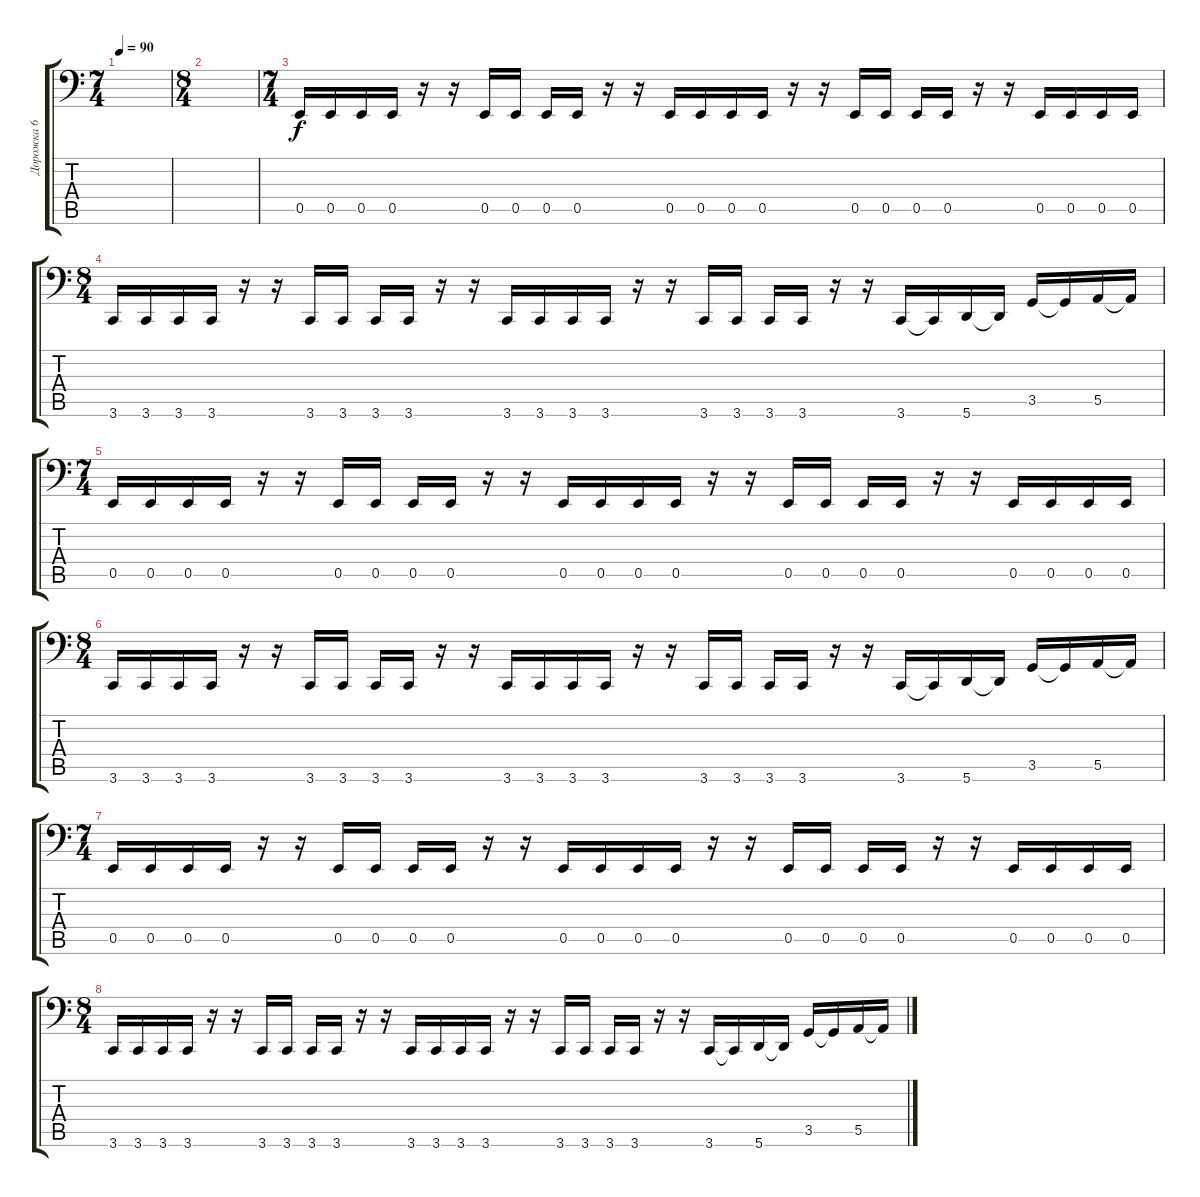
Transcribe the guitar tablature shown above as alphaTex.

\track ("Дорожка 6" "Дорожка 6") {instrument acousticbass}
\staff {score tabs}
\tuning (B2 Gb2 D2 A1 E1 A0) {hide}
\ts (7 4)
\tempo 90
\clef f4
\ks c
|
\ts (8 4)
|
\ts (7 4)
0.5.16 0.5.16 0.5.16 0.5.16 r.16 r.16 0.5.16 0.5.16 0.5.16 0.5.16 r.16 r.16 0.5.16 0.5.16 0.5.16 0.5.16 r.16 r.16 0.5.16 0.5.16 0.5.16 0.5.16 r.16 r.16 0.5.16 0.5.16 0.5.16 0.5.16 |
\ts (8 4)
3.6.16 3.6.16 3.6.16 3.6.16 r.16 r.16 3.6.16 3.6.16 3.6.16 3.6.16 r.16 r.16 3.6.16 3.6.16 3.6.16 3.6.16 r.16 r.16 3.6.16 3.6.16 3.6.16 3.6.16 r.16 r.16 3.6.16 3.6{t}.16 5.6.16 5.6{t}.16 3.5.16 3.5{t}.16 5.5.16 5.5{t}.16 |
\ts (7 4)
0.5.16 0.5.16 0.5.16 0.5.16 r.16 r.16 0.5.16 0.5.16 0.5.16 0.5.16 r.16 r.16 0.5.16 0.5.16 0.5.16 0.5.16 r.16 r.16 0.5.16 0.5.16 0.5.16 0.5.16 r.16 r.16 0.5.16 0.5.16 0.5.16 0.5.16 |
\ts (8 4)
3.6.16 3.6.16 3.6.16 3.6.16 r.16 r.16 3.6.16 3.6.16 3.6.16 3.6.16 r.16 r.16 3.6.16 3.6.16 3.6.16 3.6.16 r.16 r.16 3.6.16 3.6.16 3.6.16 3.6.16 r.16 r.16 3.6.16 3.6{t}.16 5.6.16 5.6{t}.16 3.5.16 3.5{t}.16 5.5.16 5.5{t}.16 |
\ts (7 4)
0.5.16 0.5.16 0.5.16 0.5.16 r.16 r.16 0.5.16 0.5.16 0.5.16 0.5.16 r.16 r.16 0.5.16 0.5.16 0.5.16 0.5.16 r.16 r.16 0.5.16 0.5.16 0.5.16 0.5.16 r.16 r.16 0.5.16 0.5.16 0.5.16 0.5.16 |
\ts (8 4)
3.6.16 3.6.16 3.6.16 3.6.16 r.16 r.16 3.6.16 3.6.16 3.6.16 3.6.16 r.16 r.16 3.6.16 3.6.16 3.6.16 3.6.16 r.16 r.16 3.6.16 3.6.16 3.6.16 3.6.16 r.16 r.16 3.6.16 3.6{t}.16 5.6.16 5.6{t}.16 3.5.16 3.5{t}.16 5.5.16 5.5{t}.16
